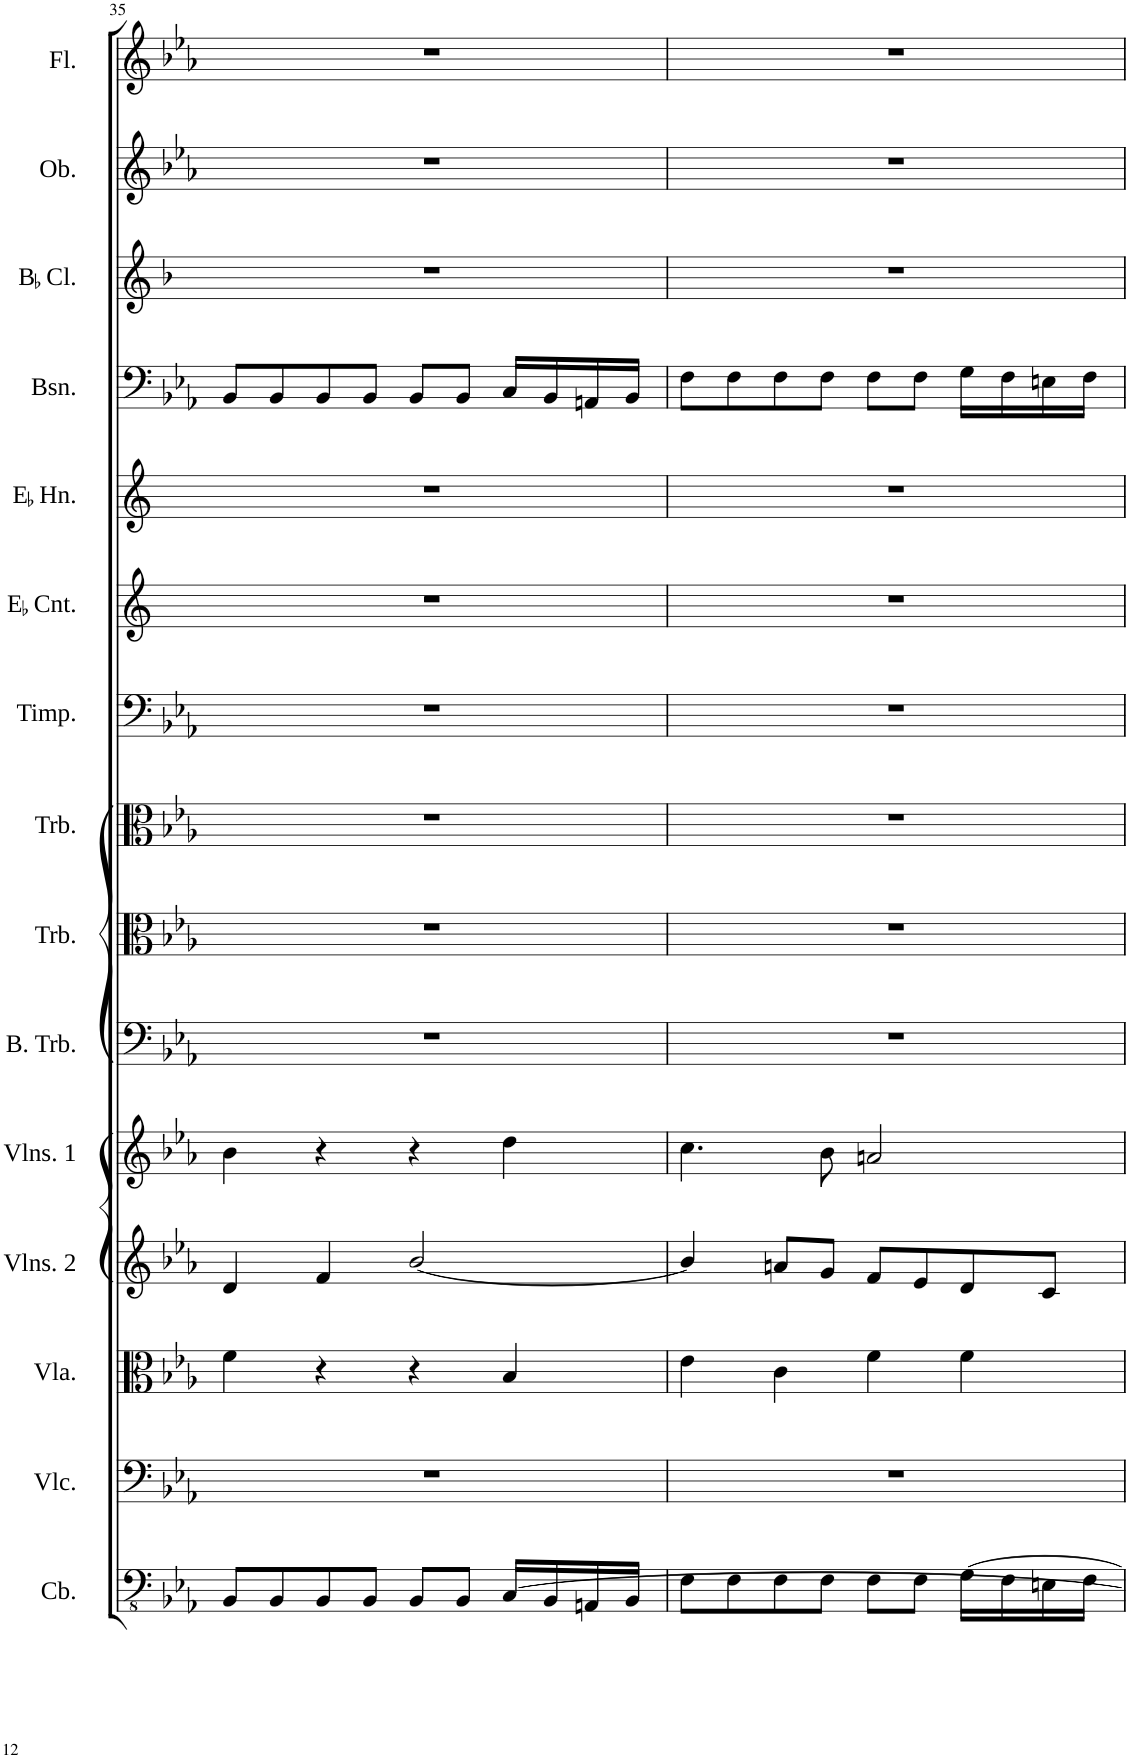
**kern	**kern	**kern	**kern	**kern	**kern	**kern	**kern	**kern	**kern	**kern	**kern	**kern	**kern	**kern
*part15	*part14	*part13	*part12	*part11	*part10	*part9	*part8	*part7	*part6	*part5	*part4	*part3	*part2	*part1
*staff15	*staff14	*staff13	*staff12	*staff11	*staff10	*staff9	*staff8	*staff7	*staff6	*staff5	*staff4	*staff3	*staff2	*staff1
*I"Double Bass	*I"Violoncello	*I"Viola	*I"Violins 2	*I"Violins 1	*I"Bass Trombone	*I"Trombone	*I"Trombone	*I"Timpani	*I"EaccidentalFlat Cornet	*I"EaccidentalFlat Horn	*I"Bassoon	*I"BaccidentalFlat Clarinet	*I"Oboe	*I"Flute
*	*I'Vlc.	*I'Vla.	*I'Vlns. 2	*I'Vlns. 1	*I'B. Trb.	*I'Trb.	*I'Trb.	*I'Timp.	*I'EaccidentalFlat Cnt.	*I'EaccidentalFlat Hn.	*I'Bsn.	*I'BaccidentalFlat Cl.	*I'Ob.	*I'Fl.
!!LO:PB:g=z
*clefFv4	*clefF4	*clefC3	*clefG2	*clefG2	*clefF4	*clefC3	*clefC3	*clefF4	*clefG2	*clefG2	*clefF4	*clefG2	*clefG2	*clefG2
*Trd7c12	*	*	*	*	*	*	*	*	*Trd-2c-3	*Trd5c9	*	*Trd1c2	*	*
*k[b-e-a-]	*k[b-e-a-]	*k[b-e-a-]	*k[b-e-a-]	*k[b-e-a-]	*k[b-e-a-]	*k[b-e-a-]	*k[b-e-a-]	*k[b-e-a-]	*k[]	*k[]	*k[b-e-a-]	*k[b-]	*k[b-e-a-]	*k[b-e-a-]
*M4/4	*M4/4	*M4/4	*M4/4	*M4/4	*M4/4	*M4/4	*M4/4	*M4/4	*M4/4	*M4/4	*M4/4	*M4/4	*M4/4	*M4/4
*met(c|)	*met(c|)	*met(c|)	*met(c|)	*met(c|)	*met(c|)	*met(c|)	*met(c|)	*met(c|)	*met(c|)	*met(c|)	*met(c|)	*met(c|)	*met(c|)	*met(c|)
=35	=35	=35	=35	=35	=35	=35	=35	=35	=35	=35	=35	=35	=35	=35
8BBB-/L	1r	4f\	4d/	4b-\	1r	1r	1r	1r	1r	1r	8BB-/L	1r	1r	1r
8BBB-/	.	.	.	.	.	.	.	.	.	.	8BB-/	.	.	.
8BBB-/	.	4r	4f/	4r	.	.	.	.	.	.	8BB-/	.	.	.
8BBB-/J	.	.	.	.	.	.	.	.	.	.	8BB-/J	.	.	.
8BBB-/L	.	4r	[2b-/	4r	.	.	.	.	.	.	8BB-/L	.	.	.
8BBB-/J	.	.	.	.	.	.	.	.	.	.	8BB-/J	.	.	.
[16CC/LL	.	4B-/	.	4dd\	.	.	.	.	.	.	16C/LL	.	.	.
16BBB-/	.	.	.	.	.	.	.	.	.	.	16BB-/	.	.	.
16AAAn/	.	.	.	.	.	.	.	.	.	.	16AAn/	.	.	.
16BBB-/JJ	.	.	.	.	.	.	.	.	.	.	16BB-/JJ	.	.	.
=36	=36	=36	=36	=36	=36	=36	=36	=36	=36	=36	=36	=36	=36	=36
8FF\L	1r	4e-\	4b-/]	4.cc\	1r	1r	1r	1r	1r	1r	8F\L	1r	1r	1r
8FF\	.	.	.	.	.	.	.	.	.	.	8F\	.	.	.
8FF\	.	4c\	8an/L	.	.	.	.	.	.	.	8F\	.	.	.
8FF\J	.	.	8g/J	8b-\	.	.	.	.	.	.	8F\J	.	.	.
8FF\L	.	4f\	8f/L	2an/	.	.	.	.	.	.	8F\L	.	.	.
8FF\J	.	.	8e-/	.	.	.	.	.	.	.	8F\J	.	.	.
[16GG\LL	.	4f\	8d/	.	.	.	.	.	.	.	16G\LL	.	.	.
16FF\	.	.	.	.	.	.	.	.	.	.	16F\	.	.	.
16EEn\	.	.	8c/J	.	.	.	.	.	.	.	16En\	.	.	.
16FF\JJ	.	.	.	.	.	.	.	.	.	.	16F\JJ	.	.	.
=	=	=	=	=	=	=	=	=	=	=	=	=	=	=
*-	*-	*-	*-	*-	*-	*-	*-	*-	*-	*-	*-	*-	*-	*-
